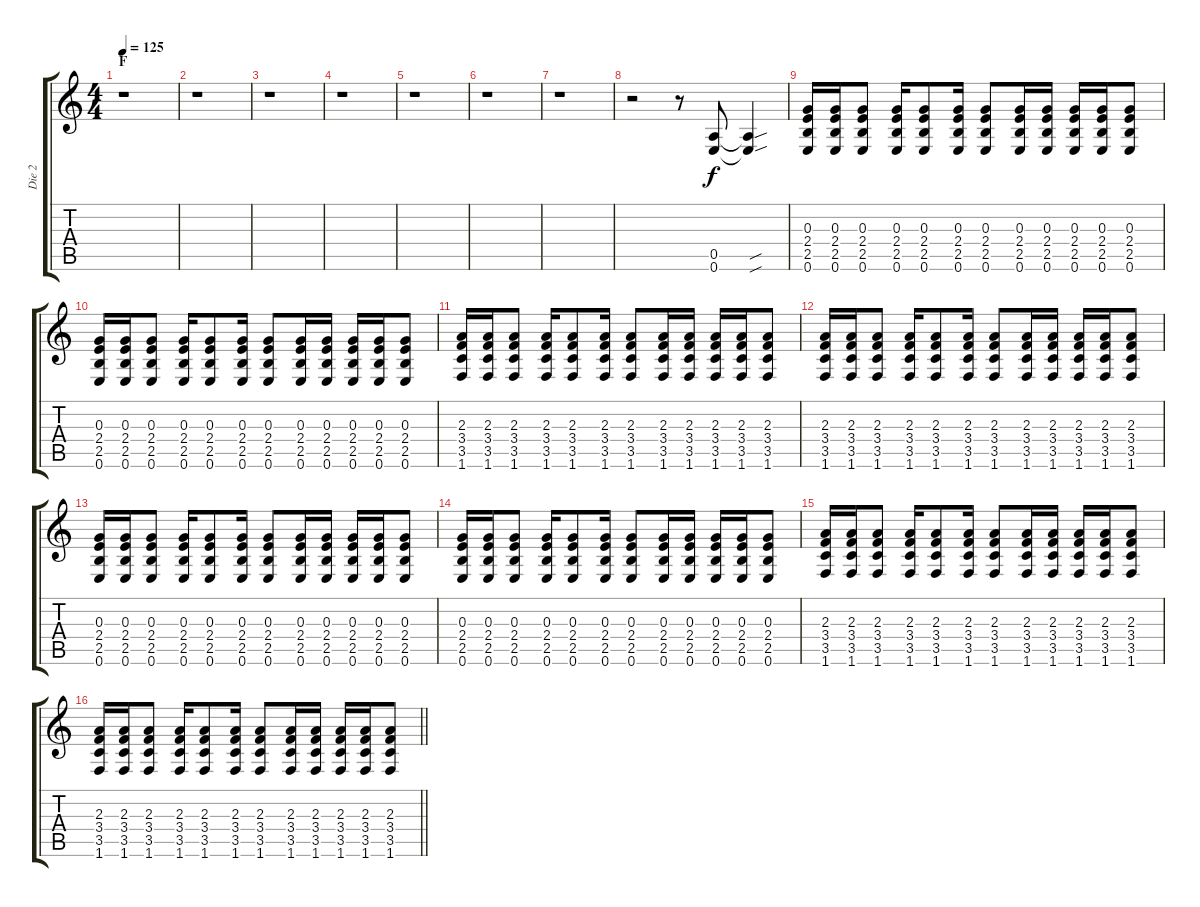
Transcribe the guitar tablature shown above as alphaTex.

\track ("Die 2" "Die 2") {instrument distortionguitar}
\staff {score tabs}
\tuning (E4 B3 G3 D3 A2 E2) {hide}
\ts (4 4)
\section ("" "F")
\tempo 125
\clef g2
\ks c
r.1{dy f} |
r.1 |
r.1 |
r.1 |
r.1 |
r.1 |
r.1 |
r.2 r.8 (0.5 0.6).8 (0.5{sou t} 0.6{sou t}).4 |
(0.3 2.4 2.5 0.6).16 (0.3 2.4 2.5 0.6).16 (0.3 2.4 2.5 0.6).8 (0.3 2.4 2.5 0.6).16 (0.3 2.4 2.5 0.6).8 (0.3 2.4 2.5 0.6).16 (0.3 2.4 2.5 0.6).8 (0.3 2.4 2.5 0.6).16 (0.3 2.4 2.5 0.6).16 (0.3 2.4 2.5 0.6).16 (0.3 2.4 2.5 0.6).16 (0.3 2.4 2.5 0.6).8 |
(0.3 2.4 2.5 0.6).16 (0.3 2.4 2.5 0.6).16 (0.3 2.4 2.5 0.6).8 (0.3 2.4 2.5 0.6).16 (0.3 2.4 2.5 0.6).8 (0.3 2.4 2.5 0.6).16 (0.3 2.4 2.5 0.6).8 (0.3 2.4 2.5 0.6).16 (0.3 2.4 2.5 0.6).16 (0.3 2.4 2.5 0.6).16 (0.3 2.4 2.5 0.6).16 (0.3 2.4 2.5 0.6).8 |
(2.3 3.4 3.5 1.6).16 (2.3 3.4 3.5 1.6).16 (2.3 3.4 3.5 1.6).8 (2.3 3.4 3.5 1.6).16 (2.3 3.4 3.5 1.6).8 (2.3 3.4 3.5 1.6).16 (2.3 3.4 3.5 1.6).8 (2.3 3.4 3.5 1.6).16 (2.3 3.4 3.5 1.6).16 (2.3 3.4 3.5 1.6).16 (2.3 3.4 3.5 1.6).16 (2.3 3.4 3.5 1.6).8 |
(2.3 3.4 3.5 1.6).16 (2.3 3.4 3.5 1.6).16 (2.3 3.4 3.5 1.6).8 (2.3 3.4 3.5 1.6).16 (2.3 3.4 3.5 1.6).8 (2.3 3.4 3.5 1.6).16 (2.3 3.4 3.5 1.6).8 (2.3 3.4 3.5 1.6).16 (2.3 3.4 3.5 1.6).16 (2.3 3.4 3.5 1.6).16 (2.3 3.4 3.5 1.6).16 (2.3 3.4 3.5 1.6).8 |
(0.3 2.4 2.5 0.6).16 (0.3 2.4 2.5 0.6).16 (0.3 2.4 2.5 0.6).8 (0.3 2.4 2.5 0.6).16 (0.3 2.4 2.5 0.6).8 (0.3 2.4 2.5 0.6).16 (0.3 2.4 2.5 0.6).8 (0.3 2.4 2.5 0.6).16 (0.3 2.4 2.5 0.6).16 (0.3 2.4 2.5 0.6).16 (0.3 2.4 2.5 0.6).16 (0.3 2.4 2.5 0.6).8 |
(0.3 2.4 2.5 0.6).16 (0.3 2.4 2.5 0.6).16 (0.3 2.4 2.5 0.6).8 (0.3 2.4 2.5 0.6).16 (0.3 2.4 2.5 0.6).8 (0.3 2.4 2.5 0.6).16 (0.3 2.4 2.5 0.6).8 (0.3 2.4 2.5 0.6).16 (0.3 2.4 2.5 0.6).16 (0.3 2.4 2.5 0.6).16 (0.3 2.4 2.5 0.6).16 (0.3 2.4 2.5 0.6).8 |
(2.3 3.4 3.5 1.6).16 (2.3 3.4 3.5 1.6).16 (2.3 3.4 3.5 1.6).8 (2.3 3.4 3.5 1.6).16 (2.3 3.4 3.5 1.6).8 (2.3 3.4 3.5 1.6).16 (2.3 3.4 3.5 1.6).8 (2.3 3.4 3.5 1.6).16 (2.3 3.4 3.5 1.6).16 (2.3 3.4 3.5 1.6).16 (2.3 3.4 3.5 1.6).16 (2.3 3.4 3.5 1.6).8 |
\barLineRight lightlight
(2.3 3.4 3.5 1.6).16 (2.3 3.4 3.5 1.6).16 (2.3 3.4 3.5 1.6).8 (2.3 3.4 3.5 1.6).16 (2.3 3.4 3.5 1.6).8 (2.3 3.4 3.5 1.6).16 (2.3 3.4 3.5 1.6).8 (2.3 3.4 3.5 1.6).16 (2.3 3.4 3.5 1.6).16 (2.3 3.4 3.5 1.6).16 (2.3 3.4 3.5 1.6).16 (2.3 3.4 3.5 1.6).8
